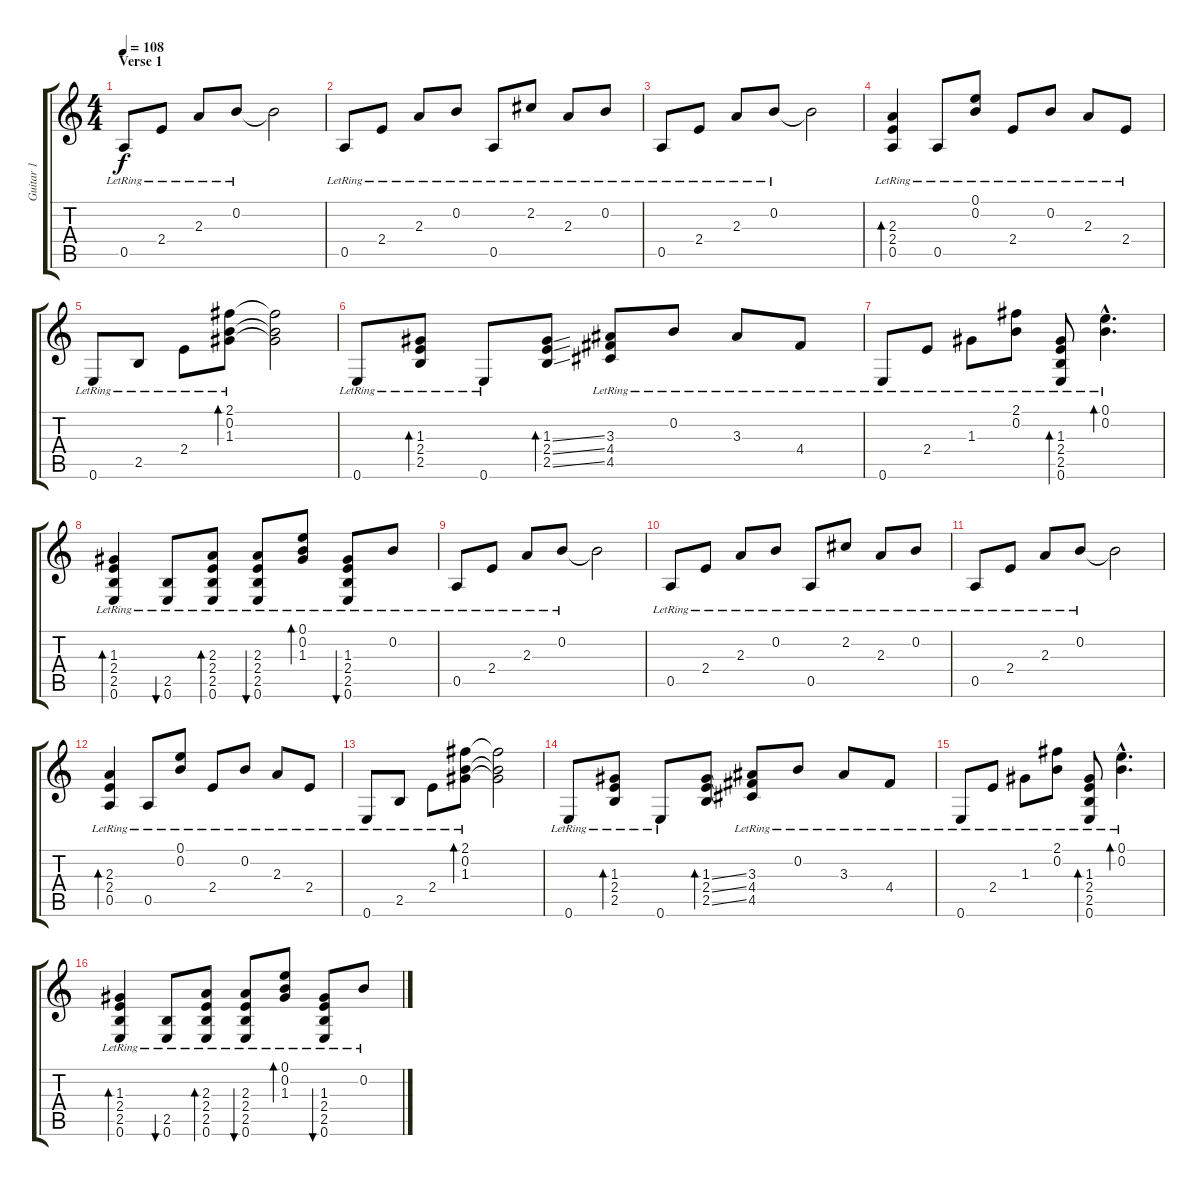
\track ("Guitar 1" "Guitar 1") {instrument acousticguitarsteel}
\staff {score tabs}
\tuning (E4 B3 G3 D3 A2 E2) {hide}
\ts (4 4)
\section ("" "Verse 1")
\tempo 108
\clef g2
\ks c
0.5{lr}.8{dy f instrument acousticguitarsteel} 2.4{lr}.8 2.3{lr}.8 0.2{lr}.8 0.2{t}.2 |
0.5{lr}.8 2.4{lr}.8 2.3{lr}.8 0.2{lr}.8 0.5{lr}.8 2.2{lr}.8 2.3{lr}.8 0.2{lr}.8 |
0.5{lr}.8 2.4{lr}.8 2.3{lr}.8 0.2{lr}.8 0.2{t}.2 |
(2.3{lr} 2.4{lr} 0.5{lr}).4{bd 240} 0.5{lr}.8 (0.1{lr} 0.2{lr}).8 2.4{lr}.8 0.2{lr}.8 2.3{lr}.8 2.4{lr}.8 |
0.6{lr}.8 2.5{lr}.8 2.4{lr}.8 (2.1{lr} 0.2{lr} 1.3{lr}).8{bd 240} (2.1{t} 0.2{t} 1.3{t}).2 |
0.6{lr}.8 (1.3{lr} 2.4{lr} 2.5{lr}).8{bd 120} 0.6{lr}.8 (1.3{ss} 2.4{ss} 2.5{ss}).8{bd 120} (3.3{lr} 4.4{lr} 4.5{lr}).8 0.2{lr}.8 3.3{lr}.8 4.4{lr}.8 |
0.6{lr}.8 2.4{lr}.8 1.3{lr}.8 (2.1{lr} 0.2{lr}).8 (1.3{lr} 2.4{lr} 2.5{lr} 0.6{lr}).8{bd 120} (0.1{hac lr} 0.2{hac lr}).4{d bd 120} |
(1.3{lr} 2.4{lr} 2.5{lr} 0.6{lr}).4{bd 240} (2.5{lr} 0.6{lr}).8{bu 240} (2.3{lr} 2.4{lr} 2.5{lr} 0.6{lr}).8{bd 120} (2.3{lr} 2.4{lr} 2.5{lr} 0.6{lr}).8{bu 120} (0.1{lr} 0.2{lr} 1.3{lr}).8{bd 120} (1.3{lr} 2.4{lr} 2.5{lr} 0.6{lr}).8{bu 120} 0.2{lr}.8 |
0.5{lr}.8 2.4{lr}.8 2.3{lr}.8 0.2{lr}.8 0.2{t}.2 |
0.5{lr}.8 2.4{lr}.8 2.3{lr}.8 0.2{lr}.8 0.5{lr}.8 2.2{lr}.8 2.3{lr}.8 0.2{lr}.8 |
0.5{lr}.8 2.4{lr}.8 2.3{lr}.8 0.2{lr}.8 0.2{t}.2 |
(2.3{lr} 2.4{lr} 0.5{lr}).4{bd 240} 0.5{lr}.8 (0.1{lr} 0.2{lr}).8 2.4{lr}.8 0.2{lr}.8 2.3{lr}.8 2.4{lr}.8 |
0.6{lr}.8 2.5{lr}.8 2.4{lr}.8 (2.1{lr} 0.2{lr} 1.3{lr}).8{bd 240} (2.1{t} 0.2{t} 1.3{t}).2 |
0.6{lr}.8 (1.3{lr} 2.4{lr} 2.5{lr}).8{bd 120} 0.6{lr}.8 (1.3{ss} 2.4{ss} 2.5{ss}).8{bd 120} (3.3{lr} 4.4{lr} 4.5{lr}).8 0.2{lr}.8 3.3{lr}.8 4.4{lr}.8 |
0.6{lr}.8 2.4{lr}.8 1.3{lr}.8 (2.1{lr} 0.2{lr}).8 (1.3{lr} 2.4{lr} 2.5{lr} 0.6{lr}).8{bd 120} (0.1{hac lr} 0.2{hac lr}).4{d bd 120} |
(1.3{lr} 2.4{lr} 2.5{lr} 0.6{lr}).4{bd 240} (2.5{lr} 0.6{lr}).8{bu 240} (2.3{lr} 2.4{lr} 2.5{lr} 0.6{lr}).8{bd 120} (2.3{lr} 2.4{lr} 2.5{lr} 0.6{lr}).8{bu 120} (0.1{lr} 0.2{lr} 1.3{lr}).8{bd 120} (1.3{lr} 2.4{lr} 2.5{lr} 0.6{lr}).8{bu 120} 0.2{lr}.8
